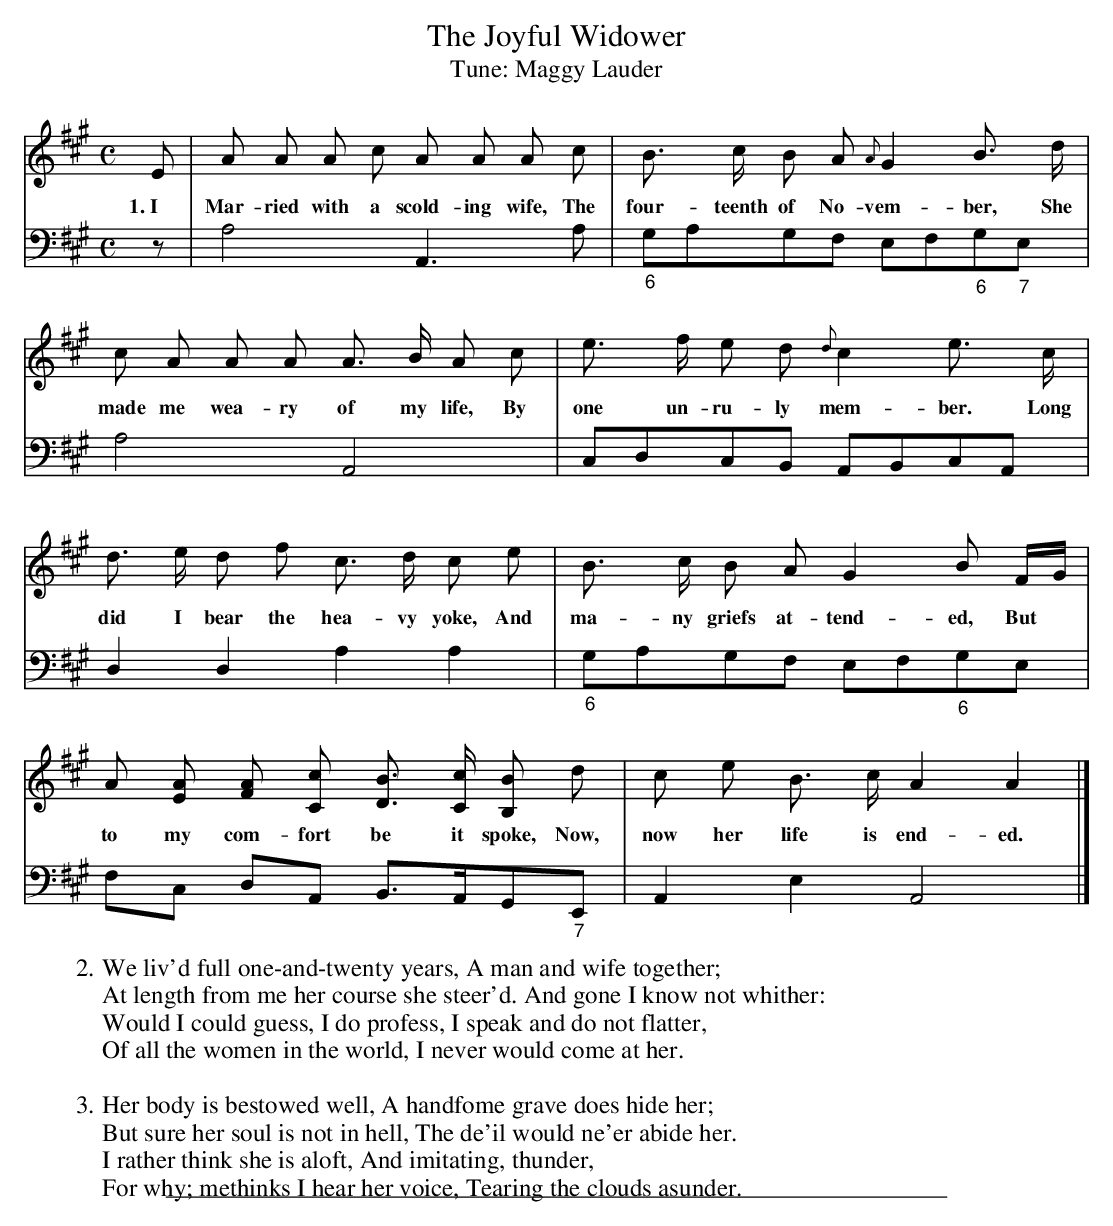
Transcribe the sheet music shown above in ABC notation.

X:1
T: The Joyful Widower
T: Tune: Maggy Lauder
M: C
L: 1/8
K: A
V: 1 staves=2
E | A A A c A A A c | B> c B A {A}G2 B> d |
w:1.~I Mar-ried with a scold-ing wife, The four-teenth of No-vem-ber, She
c A A A A> B A c | e> f e d {d}c2 e> c |
w: made me wea-ry of my life, By one un-ru-ly mem-ber. Long
d> e d f c> d c e | B> c B A G2 B F/G/ |
w: did I bear the hea-vy yoke, And ma-ny griefs at-tend-ed, But*
A  [EA] [FA] [Cc] [DB]> [Cc] [B,B] d | c e B> c A2 A2 |]
w: to my com-fort be it spoke, Now, now her life is end-ed.
V: 2 clef=bass middle=d
z | a4 A3 a | "_6"gagf ef"_6"g"_7"e | a4 A4 | cdcB ABcA |
d2 d2 a2 a2 | "_6"gagf ef"_6"ge | fc dA B>AG"_7"E | A2 e2 A4 |]
W:2.We liv'd full one-and-twenty years, A man and wife together;
W:    At length from me her course she steer'd. And gone I know not whither:
W: Would I could guess, I do profess, I speak and do not flatter,
W:    Of all the women in the world, I never would come at her.
W:
W:3.Her body is bestowed well, A handfome grave does hide her;
W:    But sure her soul is not in hell, The de'il would ne'er abide her.
W: I rather think she is aloft, And imitating, thunder,
W:    For why; methinks I hear her voice, Tearing the clouds asunder.
